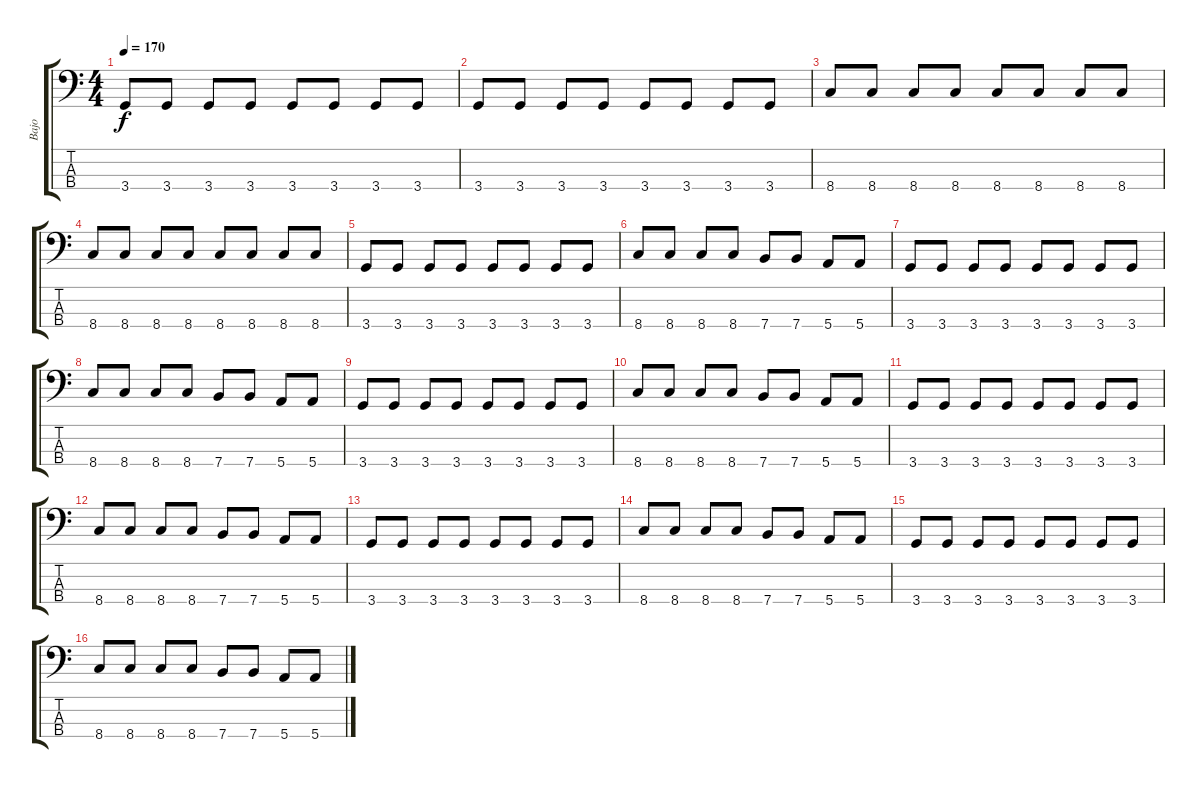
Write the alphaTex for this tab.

\track ("Bajo" "Bajo") {instrument electricbasspick}
\staff {score tabs}
\tuning (G2 D2 A1 E1) {hide}
\ts (4 4)
\tempo 170
\clef f4
\ks c
3.4.8{dy f} 3.4.8 3.4.8 3.4.8 3.4.8 3.4.8 3.4.8 3.4.8 |
3.4.8 3.4.8 3.4.8 3.4.8 3.4.8 3.4.8 3.4.8 3.4.8 |
8.4.8 8.4.8 8.4.8 8.4.8 8.4.8 8.4.8 8.4.8 8.4.8 |
8.4.8 8.4.8 8.4.8 8.4.8 8.4.8 8.4.8 8.4.8 8.4.8 |
3.4.8 3.4.8 3.4.8 3.4.8 3.4.8 3.4.8 3.4.8 3.4.8 |
8.4.8 8.4.8 8.4.8 8.4.8 7.4.8 7.4.8 5.4.8 5.4.8 |
3.4.8 3.4.8 3.4.8 3.4.8 3.4.8 3.4.8 3.4.8 3.4.8 |
8.4.8 8.4.8 8.4.8 8.4.8 7.4.8 7.4.8 5.4.8 5.4.8 |
3.4.8 3.4.8 3.4.8 3.4.8 3.4.8 3.4.8 3.4.8 3.4.8 |
8.4.8 8.4.8 8.4.8 8.4.8 7.4.8 7.4.8 5.4.8 5.4.8 |
3.4.8 3.4.8 3.4.8 3.4.8 3.4.8 3.4.8 3.4.8 3.4.8 |
8.4.8 8.4.8 8.4.8 8.4.8 7.4.8 7.4.8 5.4.8 5.4.8 |
3.4.8 3.4.8 3.4.8 3.4.8 3.4.8 3.4.8 3.4.8 3.4.8 |
8.4.8 8.4.8 8.4.8 8.4.8 7.4.8 7.4.8 5.4.8 5.4.8 |
3.4.8 3.4.8 3.4.8 3.4.8 3.4.8 3.4.8 3.4.8 3.4.8 |
8.4.8 8.4.8 8.4.8 8.4.8 7.4.8 7.4.8 5.4.8 5.4.8
